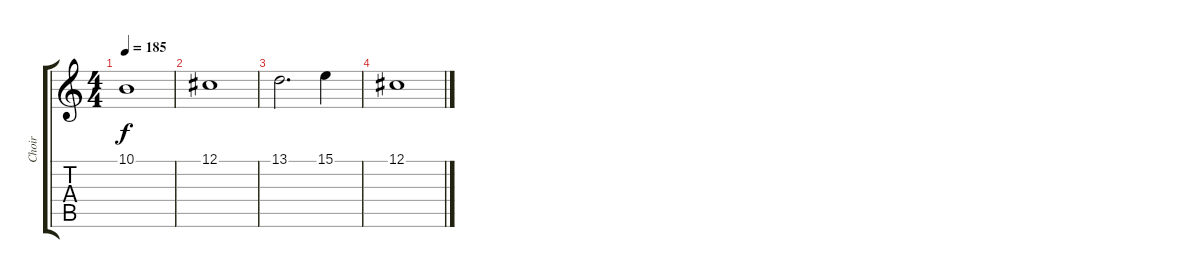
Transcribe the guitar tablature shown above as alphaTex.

\track ("Choir" "Choir") {instrument choiraahs}
\staff {score tabs}
\tuning (Db4 Ab3 E3 B2 Gb2 B1) {hide}
\ts (4 4)
\tempo 185
\clef g2
\ks c
10.1.1{dy f} |
12.1.1 |
13.1.2{d} 15.1.4 |
12.1.1
